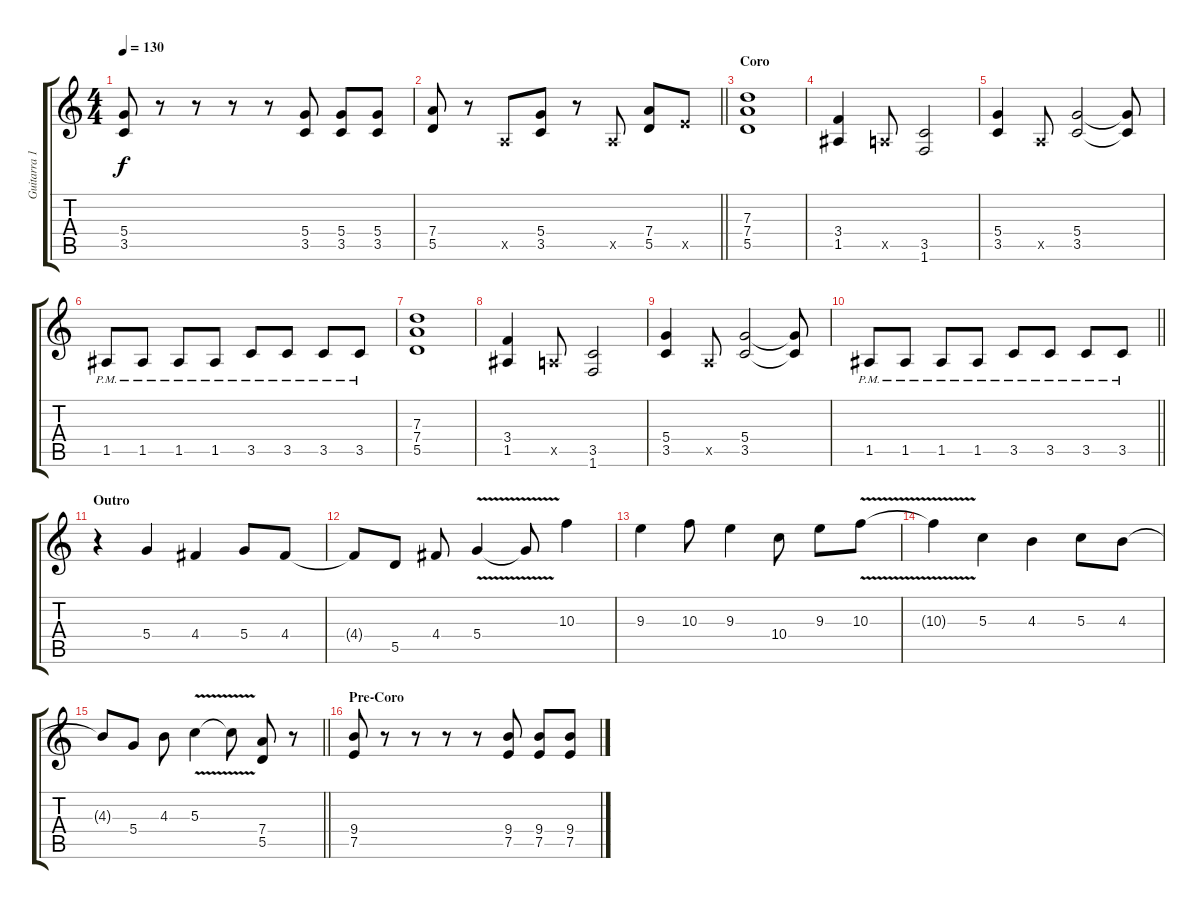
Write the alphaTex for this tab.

\track ("Guitarra 1" "Guitarra 1") {instrument distortionguitar}
\staff {score tabs}
\tuning (E4 B3 G3 D3 A2 E2) {hide}
\ts (4 4)
\tempo 130
\clef g2
\ks c
(5.4 3.5).8{dy f} r.8 r.8 r.8 r.8 (5.4 3.5).8 (5.4 3.5).8 (5.4 3.5).8 |
\barLineRight lightlight
(7.4 5.5).8 r.8 0.5{x}.8 (5.4 3.5).8 r.8 0.5{x}.8 (7.4 5.5).8 7.5{x}.8 |
\section ("" "Coro")
(7.3 7.4 5.5).1 |
(3.4 1.5).4 0.5{x}.8 (3.5 1.6).2 |
(5.4 3.5).4 0.5{x}.8 (5.4 3.5).2 (5.4{t} 3.5{t}).8 |
1.5{pm}.8 1.5{pm}.8 1.5{pm}.8 1.5{pm}.8 3.5{pm}.8 3.5{pm}.8 3.5{pm}.8 3.5{pm}.8 |
(7.3 7.4 5.5).1 |
(3.4 1.5).4 0.5{x}.8 (3.5 1.6).2 |
(5.4 3.5).4 0.5{x}.8 (5.4 3.5).2 (5.4{t} 3.5{t}).8 |
\barLineRight lightlight
1.5{pm}.8 1.5{pm}.8 1.5{pm}.8 1.5{pm}.8 3.5{pm}.8 3.5{pm}.8 3.5{pm}.8 3.5{pm}.8 |
\section ("" "Outro")
r.4 5.4.4 4.4.4 5.4.8 4.4.8 |
4.4{t}.8 5.5.8 4.4.8 5.4{v}.4 5.4{t}.8 10.3.4 |
9.3.4 10.3.8 9.3.4 10.4.8 9.3.8 10.3{v}.8 |
10.3{t}.4 5.3.4 4.3.4 5.3.8 4.3.8 |
\barLineRight lightlight
4.3{t}.8 5.4.8 4.3.8 5.3{v}.4 5.3{t}.8 (7.4 5.5).8 r.8 |
\section ("" "Pre-Coro")
(9.4 7.5).8 r.8 r.8 r.8 r.8 (9.4 7.5).8 (9.4 7.5).8 (9.4 7.5).8
